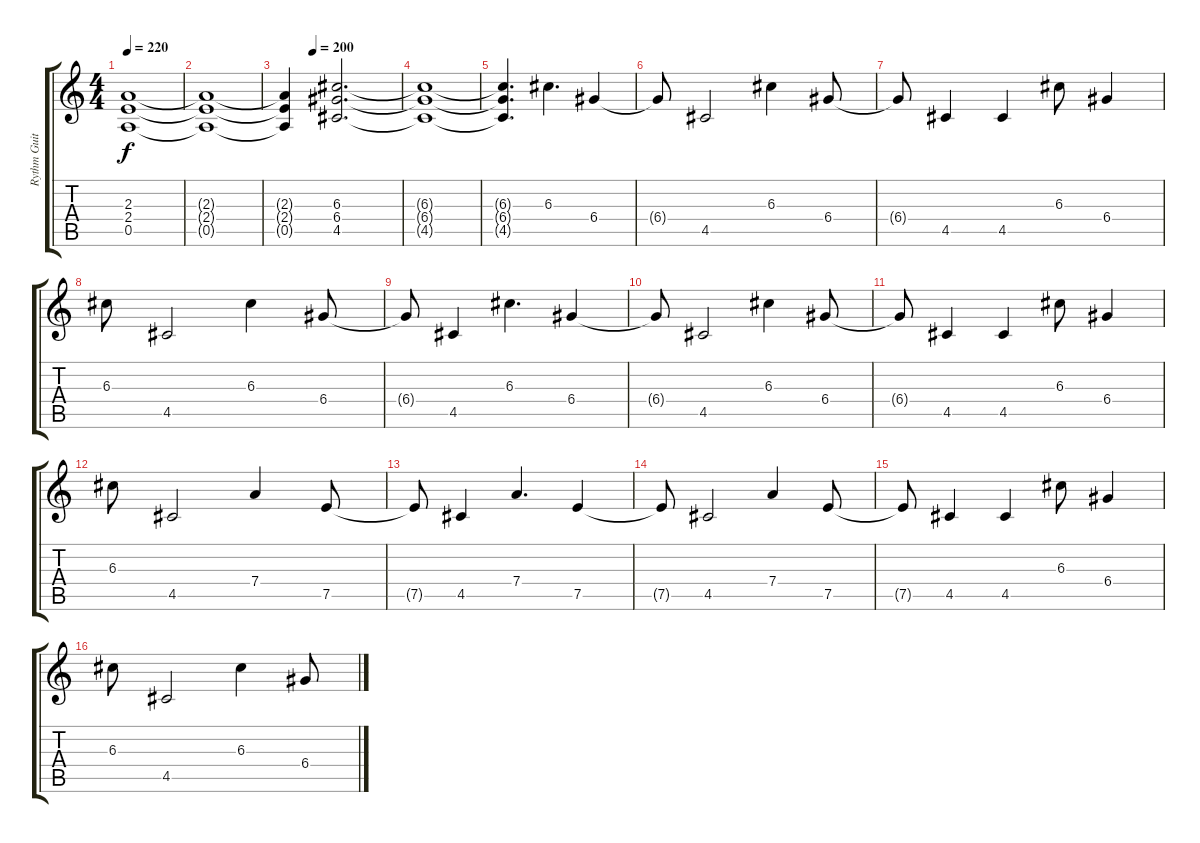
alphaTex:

\track ("Rythm Guitar 1" "Rythm Guit") {instrument distortionguitar}
\staff {score tabs}
\tuning (E4 B3 G3 D3 A2 E2) {hide}
\ts (4 4)
\tempo 220
\clef g2
\ks c
(2.3{t} 2.4{t} 0.5{t}).1{dy f} |
(2.3{t} 2.4{t} 0.5{t}).1 |
\tempo (200 0.25)
(2.3{t} 2.4{t} 0.5{t}).4 (6.3 6.4 4.5).2{d} |
(6.3{t} 6.4{t} 4.5{t}).1 |
(6.3{t} 6.4{t} 4.5{t}).4{d} 6.3.4{d volume 8 instrument acousticguitarsteel} 6.4.4{volume 15} |
6.4{t}.8 4.5.2 6.3.4 6.4.8 |
6.4{t}.8 4.5.4 4.5.4 6.3.8 6.4.4 |
6.3.8 4.5.2 6.3.4 6.4.8 |
6.4{t}.8 4.5.4 6.3.4{d} 6.4.4 |
6.4{t}.8 4.5.2 6.3.4 6.4.8 |
6.4{t}.8 4.5.4 4.5.4 6.3.8 6.4.4 |
6.3.8 4.5.2 7.4.4 7.5.8 |
7.5{t}.8 4.5.4 7.4.4{d} 7.5.4 |
7.5{t}.8 4.5.2 7.4.4 7.5.8 |
7.5{t}.8 4.5.4 4.5.4 6.3.8 6.4.4 |
6.3.8 4.5.2 6.3.4 6.4.8
